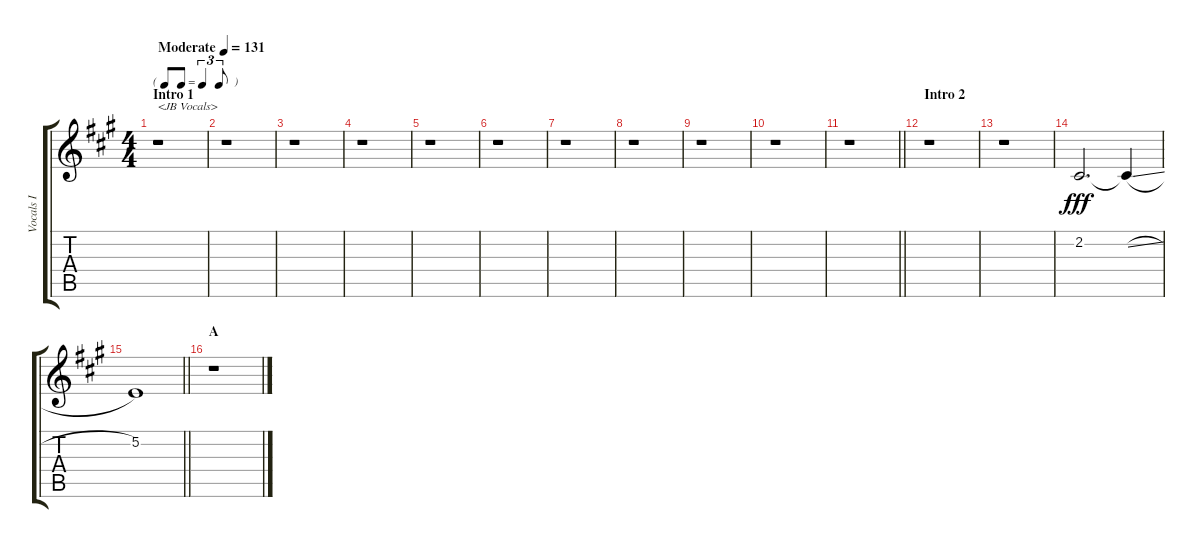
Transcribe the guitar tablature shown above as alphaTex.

\track ("Vocals I" "Vocals I") {instrument voiceoohs}
\staff {score tabs}
\tuning (E4 B3 G3 D3 A2 E2) {hide}
\ts (4 4)
\tf triplet8th
\section ("" "Intro 1")
\tempo (131 "Moderate")
\clef g2
\ks a
r.1{txt "<JB Vocals>" dy fff instrument voiceoohs} |
r.1 |
r.1 |
r.1 |
r.1 |
r.1 |
r.1 |
r.1 |
r.1 |
r.1 |
\barLineRight lightlight
r.1 |
\section ("" "Intro 2")
r.1 |
r.1 |
2.2.2{d} 2.2{sl t}.4 |
\barLineRight lightlight
5.2.1 |
\section ("" "A")
r.1
